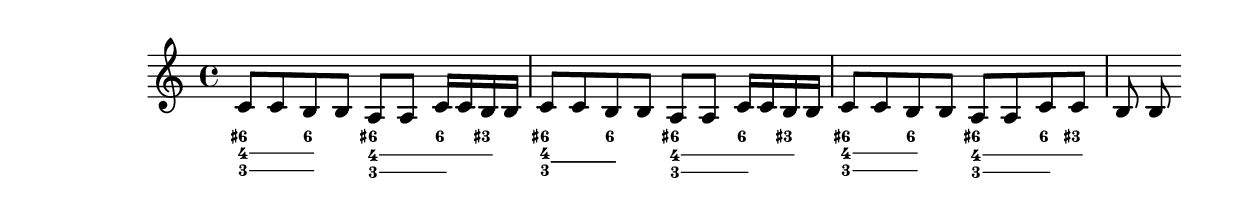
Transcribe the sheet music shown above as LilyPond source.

%% DO NOT EDIT this file manually; it is automatically
%% generated from LSR http://lsr.di.unimi.it
%% Make any changes in LSR itself, or in Documentation/snippets/new/ ,
%% and then run scripts/auxiliar/makelsr.py
%%
%% This file is in the public domain.
\version "2.18.0"

\header {
  lsrtags = "chords, tweaks-and-overrides"

  texidoc = "
Where figured bass extender lines are being used by setting
@code{useBassFigureExtenders} to true, pairs of congruent figured bass
extender lines are vertically centered if
@code{figuredBassCenterContinuations} is set to true.

"
  doctitle = "Vertically centering paired figured bass extenders"
} % begin verbatim

<<
  \relative c' {
    c8 c b b a a c16 c b b
    c8 c b b a a c16 c b b
    c8 c b b a a c c b b
  }
  \figures {
    \set useBassFigureExtenders = ##t
    <6+ 4 3>4 <6 4 3>8 r
    <6+ 4 3>4 <6 4 3>8 <4 3+>16 r
    \set figuredBassCenterContinuations = ##t
    <6+ 4 3>4 <6 4 3>8 r
    <6+ 4 3>4 <6 4 3>8 <4 3+>16 r
    \set figuredBassCenterContinuations = ##f
    <6+ 4 3>4 <6 4 3>8 r
    <6+ 4 3>4 <6 4 3>8 <4 3+>8
  }
>>
